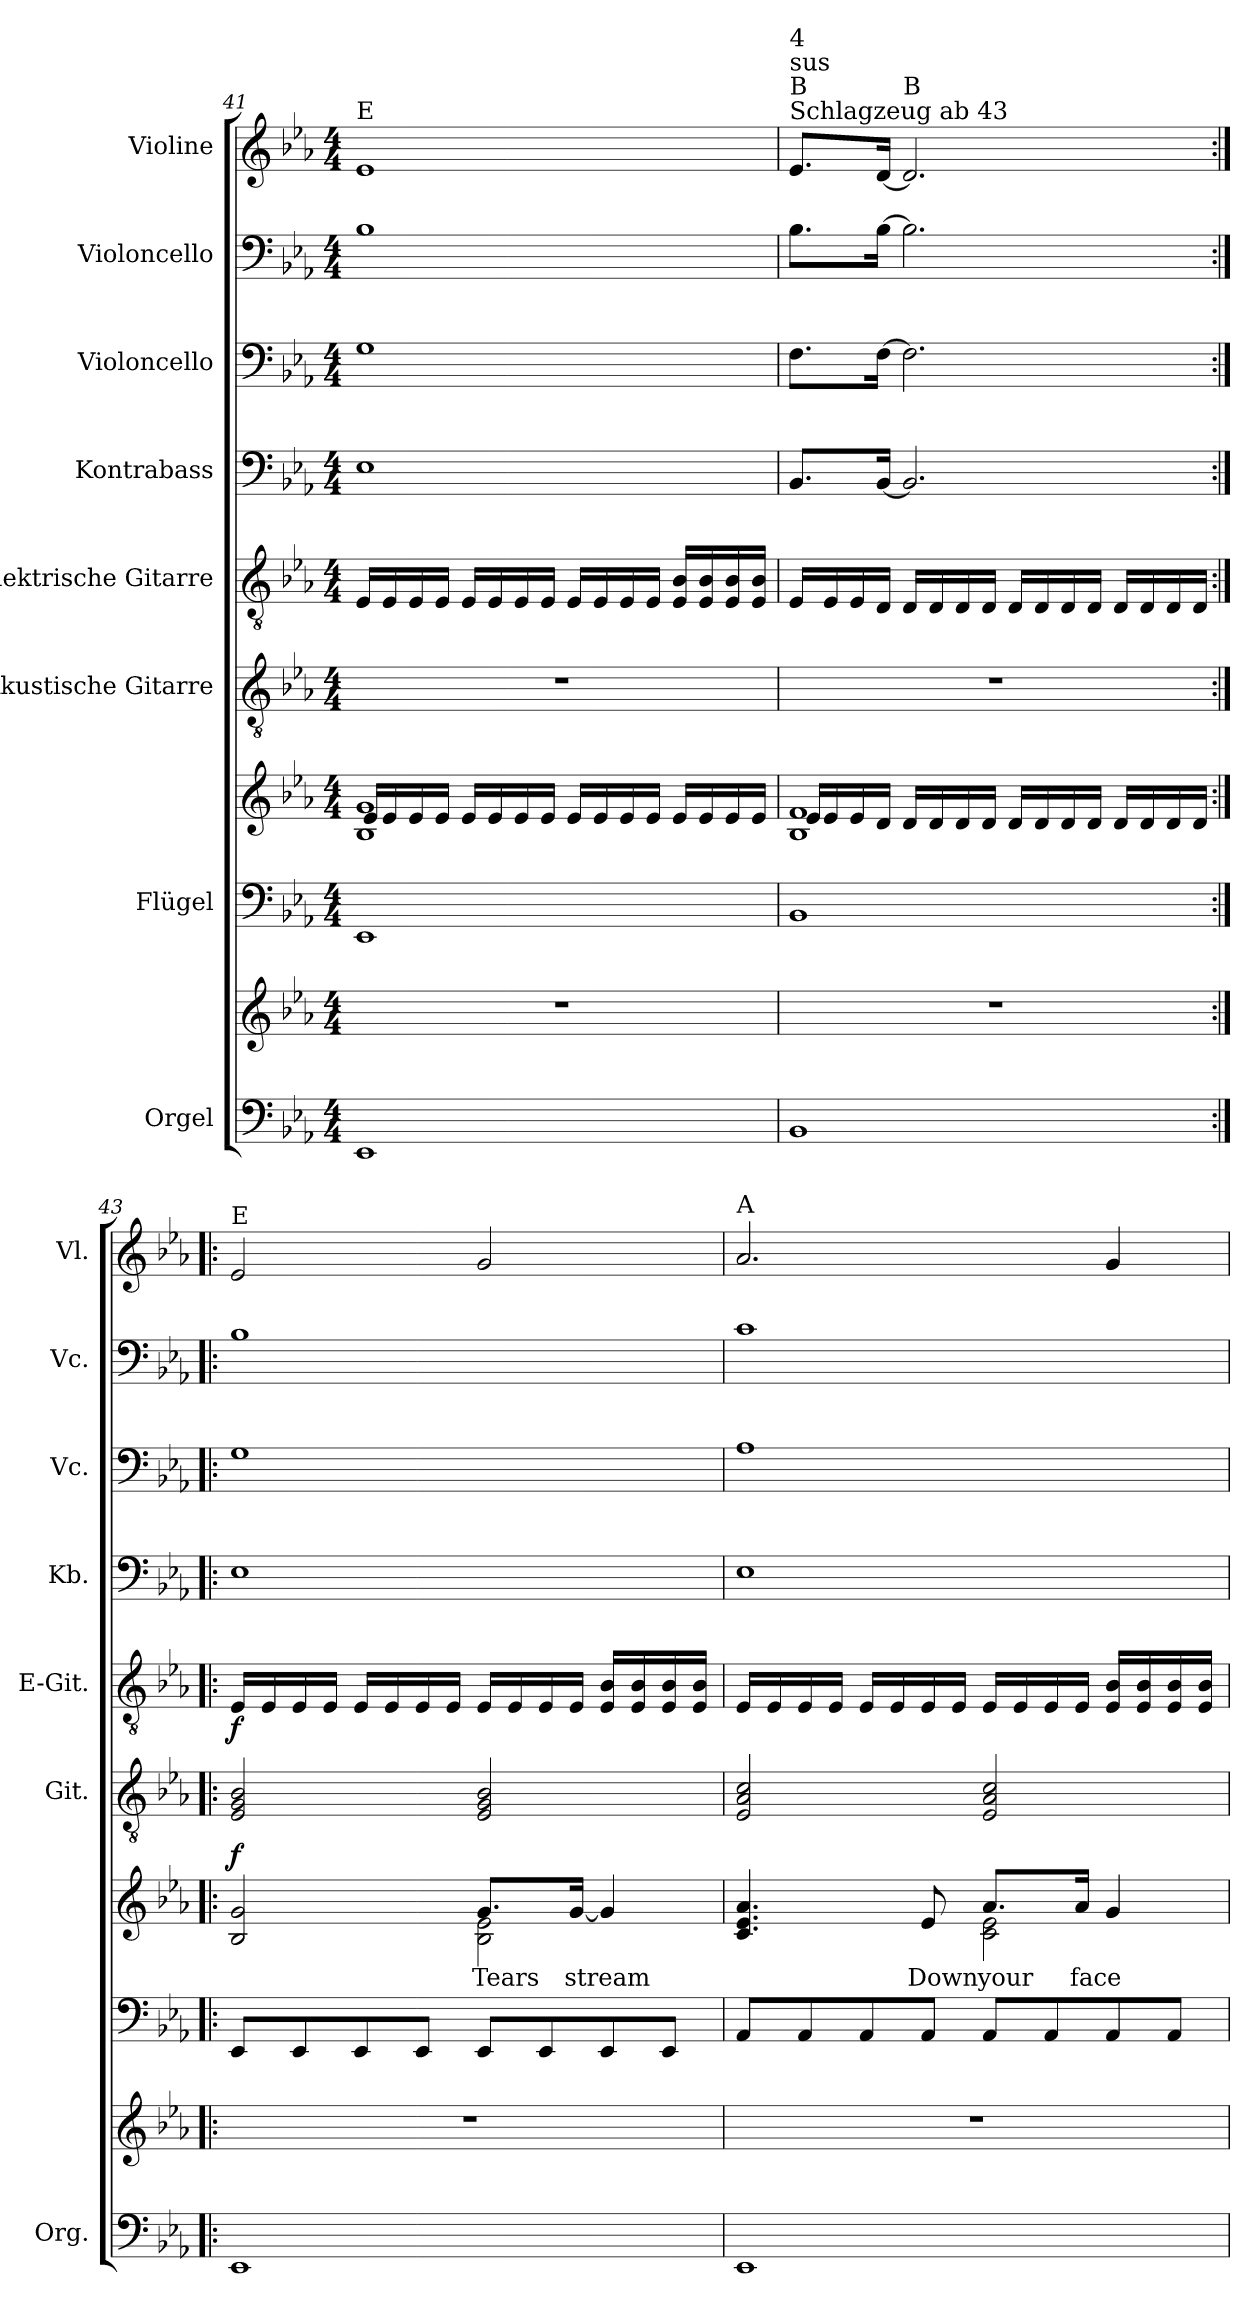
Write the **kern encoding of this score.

**kern	**kern	**kern	**kern	**text	**dynam	**kern	**kern	**dynam	**kern	**kern	**kern	**kern
*part8	*part8	*part7	*part7	*part7	*part7	*part6	*part5	*part5	*part4	*part3	*part2	*part1
*staff10	*staff9	*staff8	*staff7	*staff7	*staff7/8	*staff6	*staff5	*staff5	*staff4	*staff3	*staff2	*staff1
*I"Orgel	*	*I"Flügel	*	*	*	*I"Akustische Gitarre	*I"Elektrische Gitarre	*	*I"Kontrabass	*I"Violoncello	*I"Violoncello	*I"Violine
*I'Org.	*	*	*	*	*	*I'Git.	*I'E-Git.	*	*I'Kb.	*I'Vc.	*I'Vc.	*I'Vl.
!!LO:PB:g=z
*clefF4	*clefG2	*clefF4	*clefG2	*	*	*clefGv2	*clefGv2	*	*clefF4	*clefF4	*clefF4	*clefG2
*	*	*	*	*	*	*	*	*	*ITrd7c12	*	*	*
*k[b-e-a-]	*k[b-e-a-]	*k[b-e-a-]	*k[b-e-a-]	*	*	*k[b-e-a-]	*k[b-e-a-]	*	*k[b-e-a-]	*k[b-e-a-]	*k[b-e-a-]	*k[b-e-a-]
*M4/4	*M4/4	*M4/4	*M4/4	*	*	*M4/4	*M4/4	*	*M4/4	*M4/4	*M4/4	*M4/4
=41	=41	=41	=41	=41	=41	=41	=41	=41	=41	=41	=41	=41
*	*	*	*^	*	*	*	*	*	*	*	*	*
!	!	!	!	!	!	!	!	!	!	!	!	!	!LO:TX:a:t=E
1EE-	1r	1EE-	1B- 1g	16e-/LL	.	.	1r	16E-/LL	.	1EE-	1G	1B-	1e-
.	.	.	.	16e-/	.	.	.	16E-/	.	.	.	.	.
.	.	.	.	16e-/	.	.	.	16E-/	.	.	.	.	.
.	.	.	.	16e-/JJ	.	.	.	16E-/JJ	.	.	.	.	.
.	.	.	.	16e-/LL	.	.	.	16E-/LL	.	.	.	.	.
.	.	.	.	16e-/	.	.	.	16E-/	.	.	.	.	.
.	.	.	.	16e-/	.	.	.	16E-/	.	.	.	.	.
.	.	.	.	16e-/JJ	.	.	.	16E-/JJ	.	.	.	.	.
.	.	.	.	16e-/LL	.	.	.	16E-/LL	.	.	.	.	.
.	.	.	.	16e-/	.	.	.	16E-/	.	.	.	.	.
.	.	.	.	16e-/	.	.	.	16E-/	.	.	.	.	.
.	.	.	.	16e-/JJ	.	.	.	16E-/JJ	.	.	.	.	.
.	.	.	.	16e-/LL	.	.	.	16E-/ 16B-/LL	.	.	.	.	.
.	.	.	.	16e-/	.	.	.	16E-/ 16B-/	.	.	.	.	.
.	.	.	.	16e-/	.	.	.	16E-/ 16B-/	.	.	.	.	.
.	.	.	.	16e-/JJ	.	.	.	16E-/ 16B-/JJ	.	.	.	.	.
=42	=42	=42	=42	=42	=42	=42	=42	=42	=42	=42	=42	=42	=42
!	!	!	!	!	!	!	!	!	!	!	!	!	!LO:TX:a:t=Schlagzeug ab 43
!	!	!	!	!	!	!	!	!	!	!	!	!	!LO:TX:a:t=B
!	!	!	!	!	!	!	!	!	!	!	!	!	!LO:TX:a:t=sus
!	!	!	!	!	!	!	!	!	!	!	!	!	!LO:TX:a:t=4
1BB-	1r	1BB-	1B- 1f	16e-/LL	.	.	1r	16E-/LL	.	8.BBB-/L	8.F\L	8.B-\L	8.e-/L
.	.	.	.	16e-/	.	.	.	16E-/	.	.	.	.	.
.	.	.	.	16e-/	.	.	.	16E-/	.	.	.	.	.
.	.	.	.	16d/JJ	.	.	.	16D/JJ	.	[16BBB-/Jk	[16F\Jk	[16B-\Jk	[16d/Jk
!	!	!	!	!	!	!	!	!	!	!	!	!	!LO:TX:a:t=B
.	.	.	.	16d/LL	.	.	.	16D/LL	.	2.BBB-/]	2.F\]	2.B-\]	2.d/]
.	.	.	.	16d/	.	.	.	16D/	.	.	.	.	.
.	.	.	.	16d/	.	.	.	16D/	.	.	.	.	.
.	.	.	.	16d/JJ	.	.	.	16D/JJ	.	.	.	.	.
.	.	.	.	16d/LL	.	.	.	16D/LL	.	.	.	.	.
.	.	.	.	16d/	.	.	.	16D/	.	.	.	.	.
.	.	.	.	16d/	.	.	.	16D/	.	.	.	.	.
.	.	.	.	16d/JJ	.	.	.	16D/JJ	.	.	.	.	.
.	.	.	.	16d/LL	.	.	.	16D/LL	.	.	.	.	.
.	.	.	.	16d/	.	.	.	16D/	.	.	.	.	.
.	.	.	.	16d/	.	.	.	16D/	.	.	.	.	.
.	.	.	.	16d/JJ	.	.	.	16D/JJ	.	.	.	.	.
!!LO:PB:g=z
=43:|!|:	=43:|!|:	=43:|!|:	=43:|!|:	=43:|!|:	=43:|!|:	=43:|!|:	=43:|!|:	=43:|!|:	=43:|!|:	=43:|!|:	=43:|!|:	=43:|!|:	=43:|!|:
!	!	!	!	!	!	!	!	!	!	!	!	!	!LO:TX:a:t=E
!	!	!	!	!	!	!LO:DY:b	!	!	!LO:DY:b	!	!	!	!
1EE-	1r	8EE-/L	2B-/ 2g/	2rcccyy	.	f	2E-/ 2G/ 2B-/	16E-/LL	f	1EE-	1G	1B-	2e-/
.	.	.	.	.	.	.	.	16E-/	.	.	.	.	.
.	.	8EE-/	.	.	.	.	.	16E-/	.	.	.	.	.
.	.	.	.	.	.	.	.	16E-/JJ	.	.	.	.	.
.	.	8EE-/	.	.	.	.	.	16E-/LL	.	.	.	.	.
.	.	.	.	.	.	.	.	16E-/	.	.	.	.	.
.	.	8EE-/J	.	.	.	.	.	16E-/	.	.	.	.	.
.	.	.	.	.	.	.	.	16E-/JJ	.	.	.	.	.
.	.	8EE-/L	2B-\ 2e-\	8.g/L	Tears	.	2E-/ 2G/ 2B-/	16E-/LL	.	.	.	.	2g/
.	.	.	.	.	.	.	.	16E-/	.	.	.	.	.
.	.	8EE-/	.	.	.	.	.	16E-/	.	.	.	.	.
.	.	.	.	[16g/Jk	stream	.	.	16E-/JJ	.	.	.	.	.
.	.	8EE-/	.	4g/]	.	.	.	16E-/ 16B-/LL	.	.	.	.	.
.	.	.	.	.	.	.	.	16E-/ 16B-/	.	.	.	.	.
.	.	8EE-/J	.	.	.	.	.	16E-/ 16B-/	.	.	.	.	.
.	.	.	.	.	.	.	.	16E-/ 16B-/JJ	.	.	.	.	.
=44	=44	=44	=44	=44	=44	=44	=44	=44	=44	=44	=44	=44	=44
!	!	!	!	!	!	!	!	!	!	!	!	!	!LO:TX:a:t=A
1EE-	1r	8AA-/L	4.c/ 4.e-/ 4.a-/	2rcccyy	.	.	2E-/ 2A-/ 2c/	16E-/LL	.	1EE-	1A-	1c	2.a-/
.	.	.	.	.	.	.	.	16E-/	.	.	.	.	.
.	.	8AA-/	.	.	.	.	.	16E-/	.	.	.	.	.
.	.	.	.	.	.	.	.	16E-/JJ	.	.	.	.	.
.	.	8AA-/	.	.	.	.	.	16E-/LL	.	.	.	.	.
.	.	.	.	.	.	.	.	16E-/	.	.	.	.	.
.	.	8AA-/J	8e-/	.	Down	.	.	16E-/	.	.	.	.	.
.	.	.	.	.	.	.	.	16E-/JJ	.	.	.	.	.
.	.	8AA-/L	2c\ 2e-\	8.a-/L	your	.	2E-/ 2A-/ 2c/	16E-/LL	.	.	.	.	.
.	.	.	.	.	.	.	.	16E-/	.	.	.	.	.
.	.	8AA-/	.	.	.	.	.	16E-/	.	.	.	.	.
.	.	.	.	16a-/Jk	face	.	.	16E-/JJ	.	.	.	.	.
.	.	8AA-/	.	4g/	.	.	.	16E-/ 16B-/LL	.	.	.	.	4g/
.	.	.	.	.	.	.	.	16E-/ 16B-/	.	.	.	.	.
.	.	8AA-/J	.	.	.	.	.	16E-/ 16B-/	.	.	.	.	.
.	.	.	.	.	.	.	.	16E-/ 16B-/JJ	.	.	.	.	.
*	*	*	*v	*v	*	*	*	*	*	*	*	*	*
=	=	=	=	=	=	=	=	=	=	=	=	=
*-	*-	*-	*-	*-	*-	*-	*-	*-	*-	*-	*-	*-
